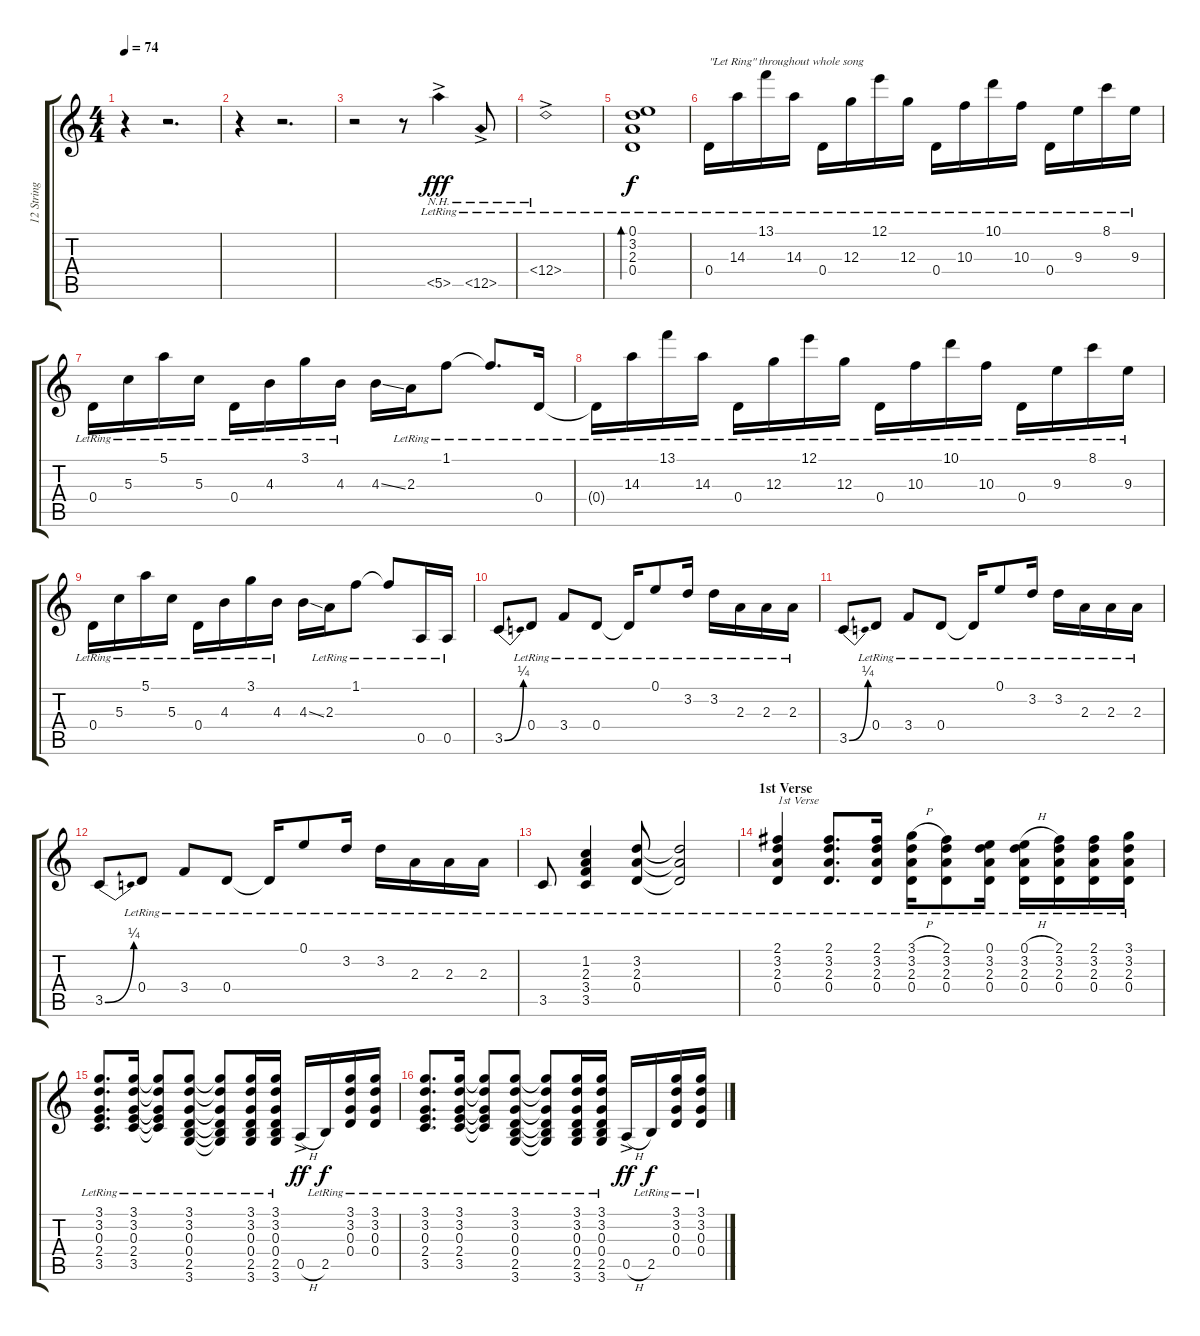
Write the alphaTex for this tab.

\track ("12 String Acoustic" "12 String ") {instrument acousticguitarsteel}
\staff {score tabs}
\tuning (E4 B3 G3 D3 A2 E2) {hide}
\ts (4 4)
\tempo 74
\clef g2
\ks c
r.4{dy fff instrument acousticguitarsteel} r.2{d} |
r.4 r.2{d} |
r.2 r.8 5.5{nh ac lr}.4 12.5{nh ac lr}.8 |
12.4{nh ac lr}.1 |
(0.1{lr} 3.2{lr} 2.3{lr} 0.4{lr}).1{bd 120 dy f} |
0.4{lr}.16{txt "\"Let Ring\" throughout whole song"} 14.3{lr}.16 13.1{lr}.16 14.3{lr}.16 0.4{lr}.16 12.3{lr}.16 12.1{lr}.16 12.3{lr}.16 0.4{lr}.16 10.3{lr}.16 10.1{lr}.16 10.3{lr}.16 0.4{lr}.16 9.3{lr}.16 8.1{lr}.16 9.3{lr}.16 |
0.4{lr}.16 5.3{lr}.16 5.1{lr}.16 5.3{lr}.16 0.4{lr}.16 4.3{lr}.16 3.1{lr}.16 4.3{lr}.16 4.3{ss}.16 2.3{lr}.16 1.1{lr}.8 1.1{lr t}.8{d} 0.4{lr}.16 |
0.4{lr t}.16 14.3{lr}.16 13.1{lr}.16 14.3{lr}.16 0.4{lr}.16 12.3{lr}.16 12.1{lr}.16 12.3{lr}.16 0.4{lr}.16 10.3{lr}.16 10.1{lr}.16 10.3{lr}.16 0.4{lr}.16 9.3{lr}.16 8.1{lr}.16 9.3{lr}.16 |
0.4{lr}.16 5.3{lr}.16 5.1{lr}.16 5.3{lr}.16 0.4{lr}.16 4.3{lr}.16 3.1{lr}.16 4.3{lr}.16 4.3{ss}.16 2.3{lr}.16 1.1{lr}.8 1.1{lr t}.8 0.5{lr}.16 0.5{lr}.16 |
3.5{be (bend 0 0 60 1)}.8 0.4{lr}.8 3.4{lr}.8 0.4{lr}.8 0.4{lr t}.16 0.1{lr}.8 3.2{lr}.16 3.2{lr}.16 2.3{lr}.16 2.3{lr}.16 2.3{lr}.16 |
3.5{be (bend 0 0 60 1)}.8 0.4{lr}.8 3.4{lr}.8 0.4{lr}.8 0.4{lr t}.16 0.1{lr}.8 3.2{lr}.16 3.2{lr}.16 2.3{lr}.16 2.3{lr}.16 2.3{lr}.16 |
3.5{be (bend 0 0 60 1)}.8 0.4{lr}.8 3.4{lr}.8 0.4{lr}.8 0.4{lr t}.16 0.1{lr}.8 3.2{lr}.16 3.2{lr}.16 2.3{lr}.16 2.3{lr}.16 2.3{lr}.16 |
3.5{lr}.8 (1.2{lr} 2.3{lr} 3.4{lr} 3.5{lr}).4 (3.2{lr} 2.3{lr} 0.4{lr}).8 (3.2{lr t} 2.3{lr t} 0.4{lr t}).2 |
\section ("" "1st Verse")
(2.1{lr} 3.2{lr} 2.3{lr} 0.4{lr}).4{txt "1st Verse"} (2.1{lr} 3.2{lr} 2.3{lr} 0.4{lr}).8{d} (2.1{lr} 3.2{lr} 2.3{lr} 0.4{lr}).16 (3.1{h} 3.2{lr} 2.3{lr} 0.4{lr}).16 (2.1{lr} 3.2{lr} 2.3{lr} 0.4{lr}).8 (0.1{lr} 3.2{lr} 2.3{lr} 0.4{lr}).16 (0.1{h} 3.2{lr} 2.3{lr} 0.4{lr}).16 (2.1{lr} 3.2{lr} 2.3{lr} 0.4{lr}).16 (2.1{lr} 3.2{lr} 2.3{lr} 0.4{lr}).16 (3.1{lr} 3.2{lr} 2.3{lr} 0.4{lr}).16 |
(3.1{lr} 3.2{lr} 0.3{lr} 2.4{lr} 3.5{lr}).8{d} (3.1{lr} 3.2{lr} 0.3{lr} 2.4{lr} 3.5{lr}).16 (3.1{lr t} 3.2{lr t} 0.3{lr t} 2.4{lr t} 3.5{lr t}).8 (3.1{lr} 3.2{lr} 0.3{lr} 0.4{lr} 2.5{lr} 3.6{lr}).8 (3.1{lr t} 3.2{lr t} 0.3{lr t} 0.4{lr t} 2.5{lr t} 3.6{lr t}).8 (3.1{lr} 3.2{lr} 0.3{lr} 0.4{lr} 2.5{lr} 3.6{lr}).16 (3.1{lr} 3.2{lr} 0.3{lr} 0.4{lr} 2.5{lr} 3.6{lr}).16 0.5{h ac}.16{dy ff} 2.5{lr}.16{dy f} (3.1{lr} 3.2{lr} 0.3{lr} 0.4{lr}).16 (3.1{lr} 3.2{lr} 0.3{lr} 0.4{lr}).16 |
(3.1{lr} 3.2{lr} 0.3{lr} 2.4{lr} 3.5{lr}).8{d} (3.1{lr} 3.2{lr} 0.3{lr} 2.4{lr} 3.5{lr}).16 (3.1{lr t} 3.2{lr t} 0.3{lr t} 2.4{lr t} 3.5{lr t}).8 (3.1{lr} 3.2{lr} 0.3{lr} 0.4{lr} 2.5{lr} 3.6{lr}).8 (3.1{lr t} 3.2{lr t} 0.3{lr t} 0.4{lr t} 2.5{lr t} 3.6{lr t}).8 (3.1{lr} 3.2{lr} 0.3{lr} 0.4{lr} 2.5{lr} 3.6{lr}).16 (3.1{lr} 3.2{lr} 0.3{lr} 0.4{lr} 2.5{lr} 3.6{lr}).16 0.5{h ac}.16{dy ff} 2.5{lr}.16{dy f} (3.1{lr} 3.2{lr} 0.3{lr} 0.4{lr}).16 (3.1{lr} 3.2{lr} 0.3{lr} 0.4{lr}).16
